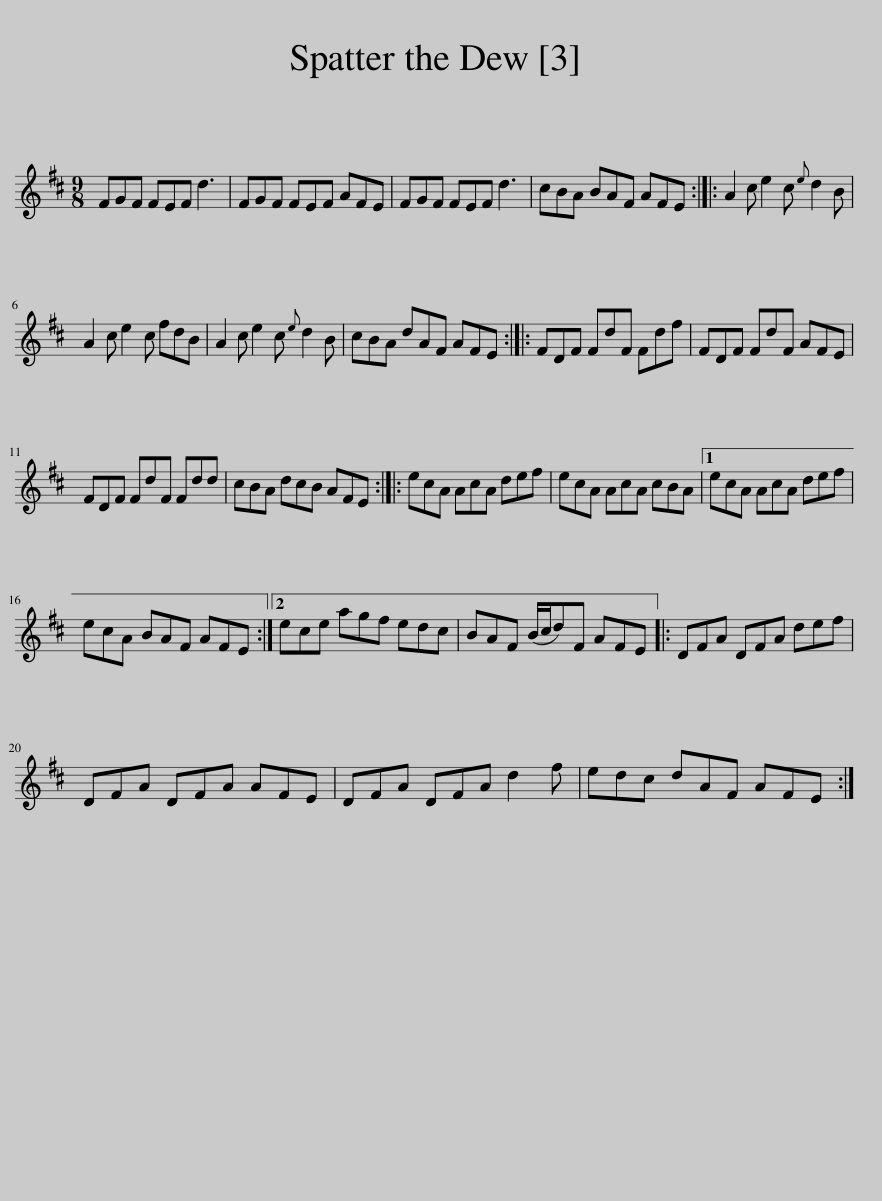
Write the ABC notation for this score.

X:1
L:1/8
M:9/8
I:linebreak $
K:D
V:1 treble
V:1
 FGF FEF d3 | FGF FEF AFE | FGF FEF d3 | cBA BAF AFE :: A2 c e2 c{e} d2 B |$ %5
 A2 c e2 c fdB | A2 c e2 c{e} d2 B | cBA dAF AFE :: FDF FdF Fdf | FDF FdF AFE |$ %10
 FDF FdF Fdd | cBA dcB AFE :: ecA AcA def | ecA AcA cBA |1 ecA AcA def |$ %15
 ecA BAF AFE :|2 ece agf edc | BAF (B/c/d)F AFE |: DFA DFA def |$ DFA DFA AFE | %20
 DFA DFA d2 f | edc dAF AFE :| %22
